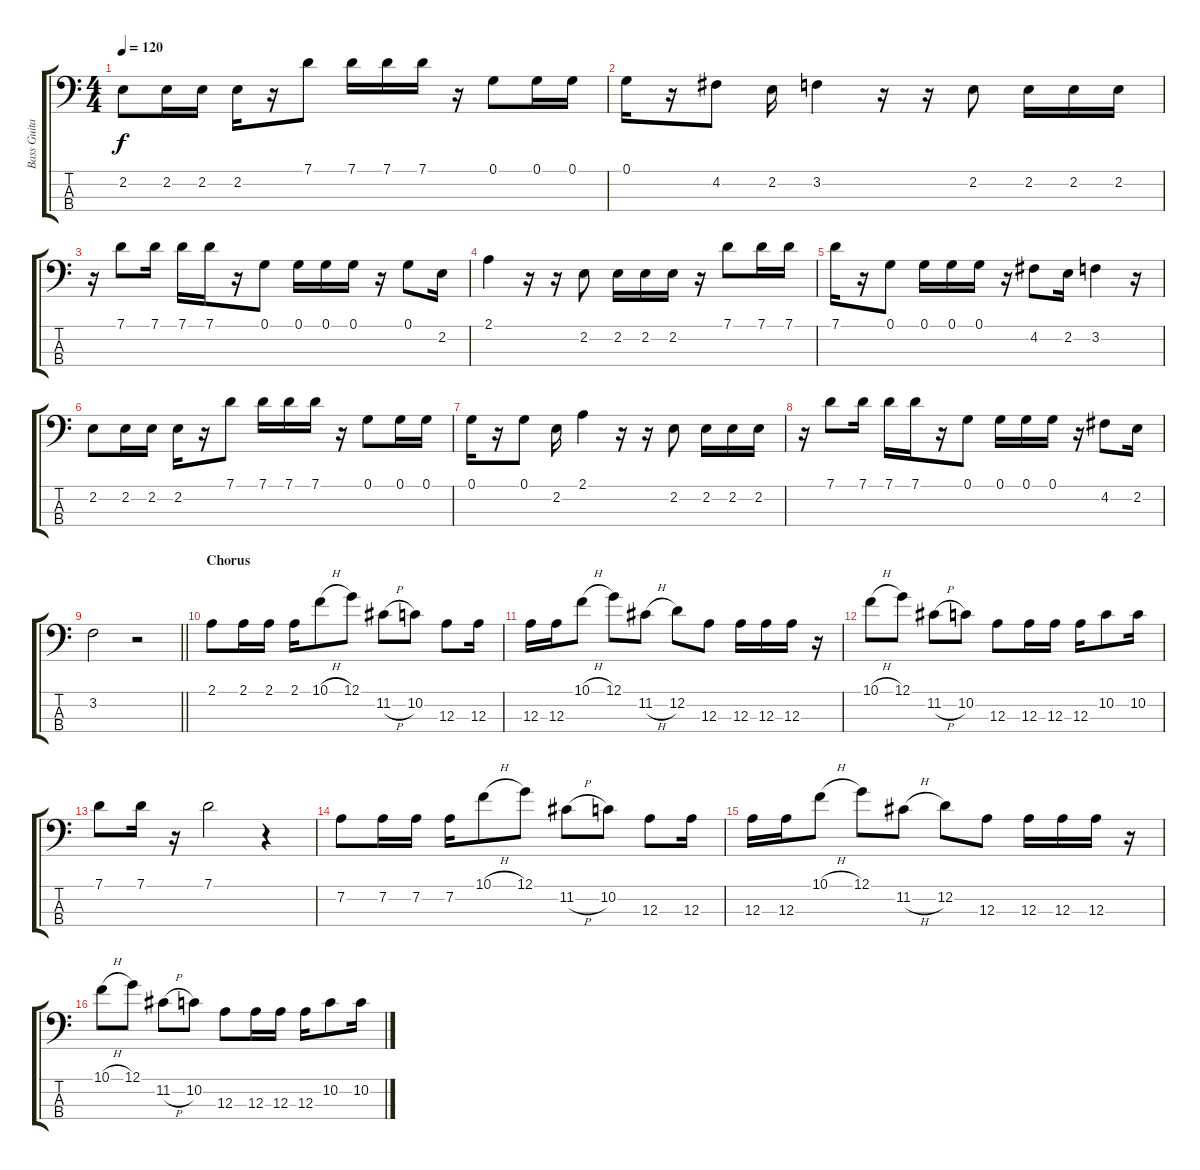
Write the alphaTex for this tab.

\track ("Bass Guitar" "Bass Guita") {instrument electricbassfinger}
\staff {score tabs}
\tuning (G2 D2 A1 E1) {hide}
\ts (4 4)
\tempo 120
\clef f4
\ks c
2.2.8{dy f} 2.2.16 2.2.16 2.2.16 r.16 7.1.8 7.1.16 7.1.16 7.1.16 r.16 0.1.8 0.1.16 0.1.16 |
0.1.16 r.16 4.2.8 2.2.16 3.2.4 r.16 r.16 2.2.8 2.2.16 2.2.16 2.2.16 |
r.16 7.1.8 7.1.16 7.1.16 7.1.16 r.16 0.1.8 0.1.16 0.1.16 0.1.16 r.16 0.1.8 2.2.16 |
2.1.4 r.16 r.16 2.2.8 2.2.16 2.2.16 2.2.16 r.16 7.1.8 7.1.16 7.1.16 |
7.1.16 r.16 0.1.8 0.1.16 0.1.16 0.1.16 r.16 4.2.8 2.2.16 3.2.4 r.16 |
2.2.8 2.2.16 2.2.16 2.2.16 r.16 7.1.8 7.1.16 7.1.16 7.1.16 r.16 0.1.8 0.1.16 0.1.16 |
0.1.16 r.16 0.1.8 2.2.16 2.1.4 r.16 r.16 2.2.8 2.2.16 2.2.16 2.2.16 |
r.16 7.1.8 7.1.16 7.1.16 7.1.16 r.16 0.1.8 0.1.16 0.1.16 0.1.16 r.16 4.2.8 2.2.16 |
\barLineRight lightlight
3.2.2 r.2 |
\section ("" "Chorus")
2.1.8 2.1.16 2.1.16 2.1.16 10.1{h}.8 12.1.8 11.2{h}.8 10.2.8 12.3.8 12.3.16 |
12.3.16 12.3.16 10.1{h}.8 12.1.8 11.2{h}.8 12.2.8 12.3.8 12.3.16 12.3.16 12.3.16 r.16 |
10.1{h}.8 12.1.8 11.2{h}.8 10.2.8 12.3.8 12.3.16 12.3.16 12.3.16 10.2.8 10.2.16 |
7.1.8 7.1.16 r.16 7.1.2 r.4 |
7.2.8 7.2.16 7.2.16 7.2.16 10.1{h}.8 12.1.8 11.2{h}.8 10.2.8 12.3.8 12.3.16 |
12.3.16 12.3.16 10.1{h}.8 12.1.8 11.2{h}.8 12.2.8 12.3.8 12.3.16 12.3.16 12.3.16 r.16 |
10.1{h}.8 12.1.8 11.2{h}.8 10.2.8 12.3.8 12.3.16 12.3.16 12.3.16 10.2.8 10.2.16
